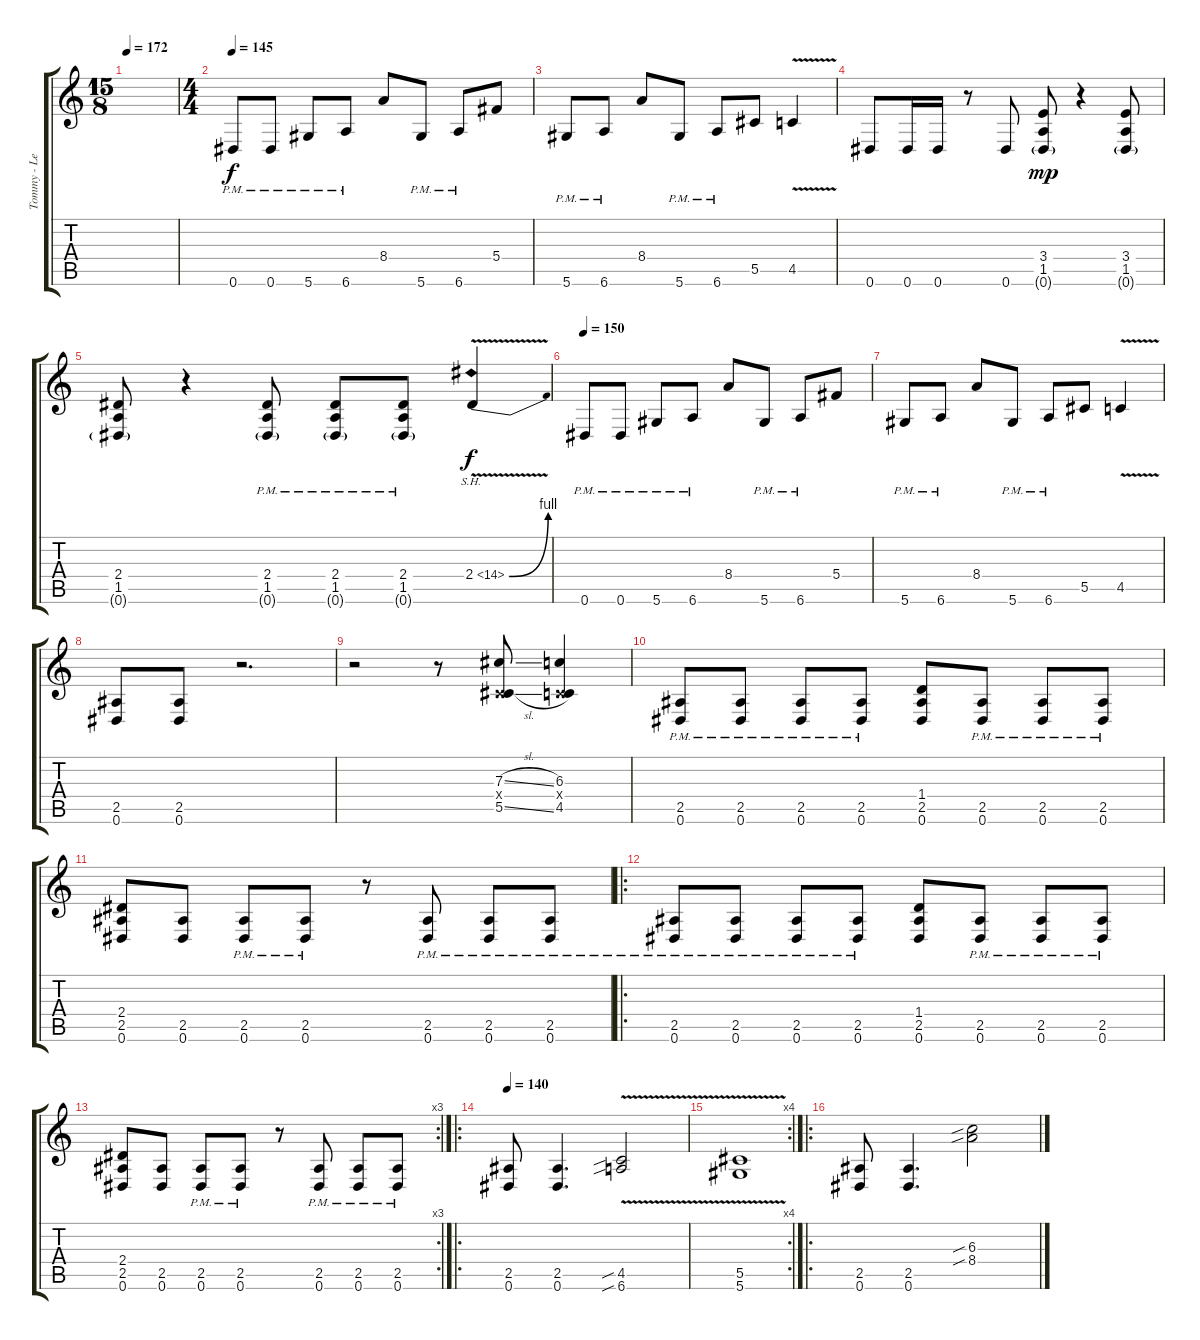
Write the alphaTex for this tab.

\track ("Tommy - Lead Guitar" "Tommy - Le") {instrument distortionguitar}
\staff {score tabs}
\tuning (Eb4 Bb3 Gb3 Db3 Ab2 Eb2) {hide}
\ts (15 8)
\tempo 172
\clef g2
\ks c
|
\ts (4 4)
\tempo 145
0.6{pm}.8 0.6{pm}.8 5.6{pm}.8 6.6{pm}.8 8.4.8 5.6{pm}.8 6.6{pm}.8 5.4.8 |
5.6{pm}.8 6.6{pm}.8 8.4.8 5.6{pm}.8 6.6{pm}.8 5.5.8 4.5{v}.4 |
0.6.8 0.6.16 0.6.16 r.8 0.6.8 (3.4 1.5 0.6{g}).8{dy mp} r.4 (3.4 1.5 0.6{g}).8 |
(2.4 1.5 0.6{g}).8 r.4 (2.4{pm} 1.5{pm} 0.6{g pm}).8 (2.4{pm} 1.5{pm} 0.6{g pm}).8 (2.4{pm} 1.5{pm} 0.6{g pm}).8 2.4{be (bend 0 0 60 4) sh 12 v}.4{dy f} |
\tempo 150
0.6{pm}.8 0.6{pm}.8 5.6{pm}.8 6.6{pm}.8 8.4.8 5.6{pm}.8 6.6{pm}.8 5.4.8 |
5.6{pm}.8 6.6{pm}.8 8.4.8 5.6{pm}.8 6.6{pm}.8 5.5.8 4.5{v}.4 |
(2.5 0.6).8 (2.5 0.6).8 r.2{d} |
r.2 r.8 (7.3{sl} 0.4{x} 5.5{sl}).8 (6.3 0.4{x} 4.5).4 |
(2.5{pm} 0.6{pm}).8 (2.5{pm} 0.6{pm}).8 (2.5{pm} 0.6{pm}).8 (2.5{pm} 0.6{pm}).8 (1.4 2.5 0.6).8 (2.5{pm} 0.6{pm}).8 (2.5{pm} 0.6{pm}).8 (2.5{pm} 0.6{pm}).8 |
(2.4 2.5 0.6).8 (2.5 0.6).8 (2.5{pm} 0.6{pm}).8 (2.5{pm} 0.6{pm}).8 r.8 (2.5{pm} 0.6{pm}).8 (2.5{pm} 0.6{pm}).8 (2.5{pm} 0.6{pm}).8 |
\ro
(2.5{pm} 0.6{pm}).8 (2.5{pm} 0.6{pm}).8 (2.5{pm} 0.6{pm}).8 (2.5{pm} 0.6{pm}).8 (1.4 2.5 0.6).8 (2.5{pm} 0.6{pm}).8 (2.5{pm} 0.6{pm}).8 (2.5{pm} 0.6{pm}).8 |
\rc 3
(2.4 2.5 0.6).8 (2.5 0.6).8 (2.5{pm} 0.6{pm}).8 (2.5{pm} 0.6{pm}).8 r.8 (2.5{pm} 0.6{pm}).8 (2.5{pm} 0.6{pm}).8 (2.5{pm} 0.6{pm}).8 |
\ro
\tempo 140
(2.5 0.6).8 (2.5 0.6).4{d} (4.5{v sib} 6.6{v sib}).2 |
\rc 4
(5.5{v} 5.6{v}).1 |
\ro
(2.5 0.6).8 (2.5 0.6).4{d} (6.3{sib} 8.4{sib}).2
